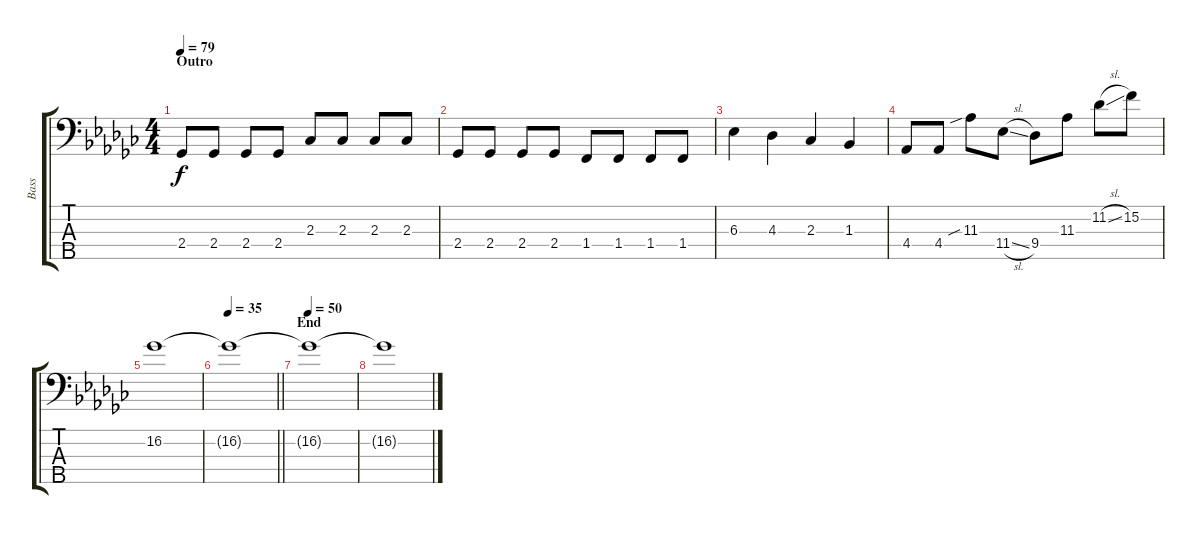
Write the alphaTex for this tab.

\track ("Bass" "Bass") {instrument fretlessbass}
\staff {score tabs}
\tuning (G2 D2 A1 E1 B0) {hide}
\ts (4 4)
\section ("" "Outro")
\tempo 79
\clef f4
\ks gb
2.4.8{dy f} 2.4.8 2.4.8 2.4.8 2.3.8 2.3.8 2.3.8 2.3.8 |
2.4.8 2.4.8 2.4.8 2.4.8 1.4.8 1.4.8 1.4.8 1.4.8 |
6.3.4 4.3.4 2.3.4 1.3.4 |
4.4.8 4.4.8 11.3{sib}.8 11.4{sl}.8 9.4.8 11.3.8 11.2{sl}.8 15.2.8 |
16.2.1{volume 0} |
\tempo 35
\barLineRight lightlight
16.2{t}.1 |
\section ("" "End")
\tempo 50
16.2{t}.1 |
16.2{t}.1
